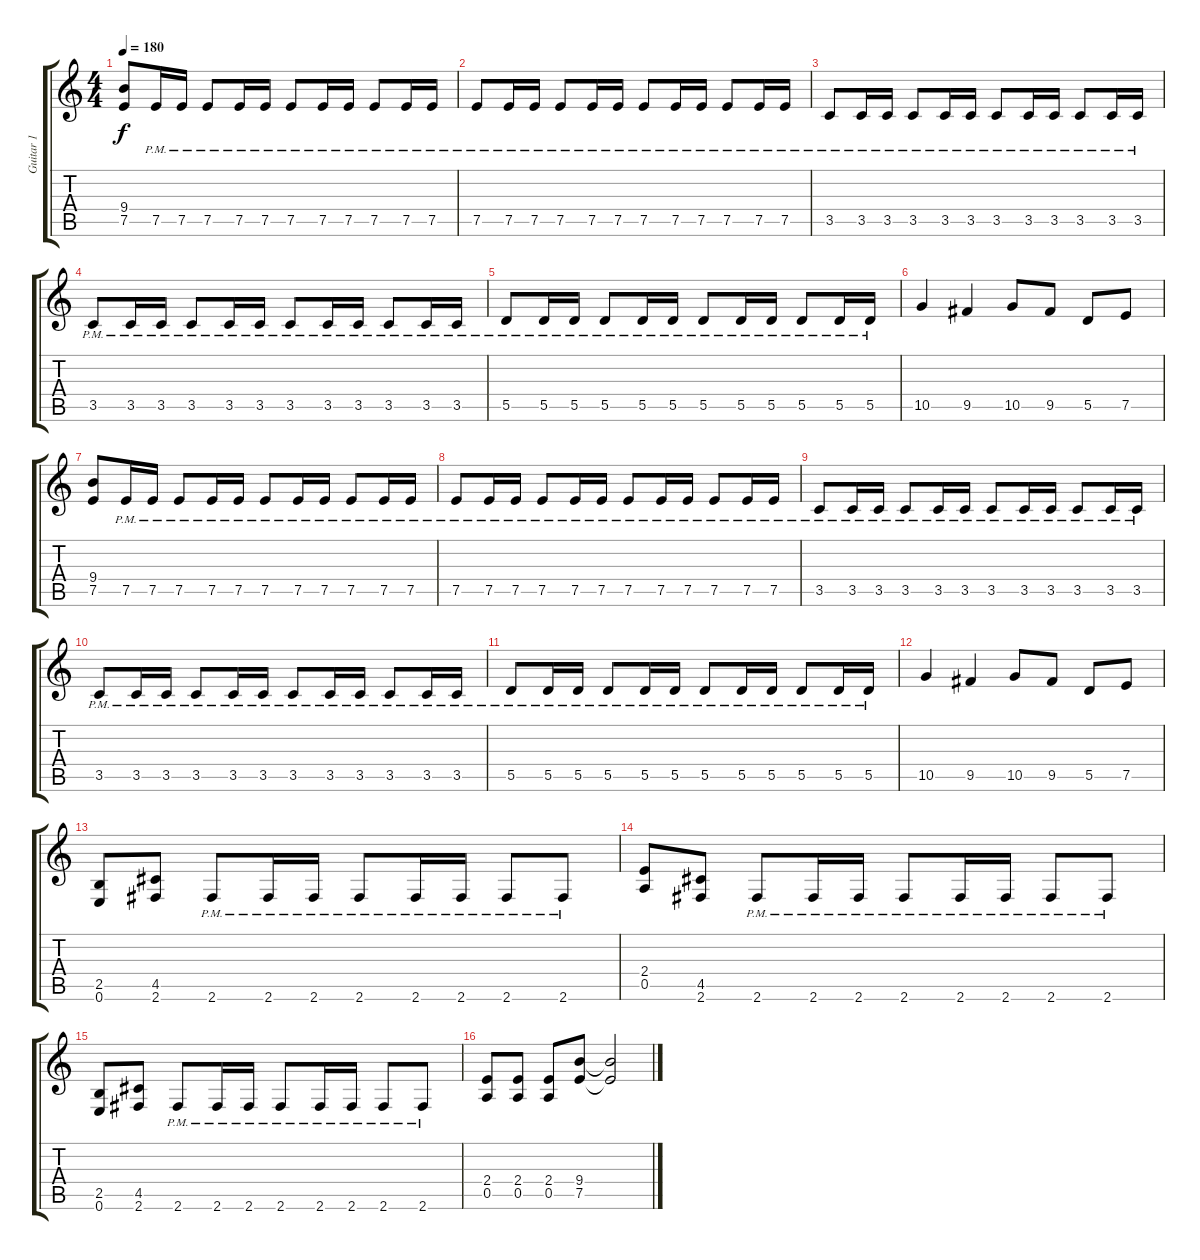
\track ("Guitar 1" "Guitar 1") {instrument distortionguitar}
\staff {score tabs}
\tuning (E4 B3 G3 D3 A2 E2) {hide}
\ts (4 4)
\tempo 180
\clef g2
\ks c
(9.4 7.5).8{dy f} 7.5{pm}.16 7.5{pm}.16 7.5{pm}.8 7.5{pm}.16 7.5{pm}.16 7.5{pm}.8 7.5{pm}.16 7.5{pm}.16 7.5{pm}.8 7.5{pm}.16 7.5{pm}.16 |
7.5{pm}.8 7.5{pm}.16 7.5{pm}.16 7.5{pm}.8 7.5{pm}.16 7.5{pm}.16 7.5{pm}.8 7.5{pm}.16 7.5{pm}.16 7.5{pm}.8 7.5{pm}.16 7.5{pm}.16 |
3.5{pm}.8 3.5{pm}.16 3.5{pm}.16 3.5{pm}.8 3.5{pm}.16 3.5{pm}.16 3.5{pm}.8 3.5{pm}.16 3.5{pm}.16 3.5{pm}.8 3.5{pm}.16 3.5{pm}.16 |
3.5{pm}.8 3.5{pm}.16 3.5{pm}.16 3.5{pm}.8 3.5{pm}.16 3.5{pm}.16 3.5{pm}.8 3.5{pm}.16 3.5{pm}.16 3.5{pm}.8 3.5{pm}.16 3.5{pm}.16 |
5.5{pm}.8 5.5{pm}.16 5.5{pm}.16 5.5{pm}.8 5.5{pm}.16 5.5{pm}.16 5.5{pm}.8 5.5{pm}.16 5.5{pm}.16 5.5{pm}.8 5.5{pm}.16 5.5{pm}.16 |
10.5.4 9.5.4 10.5.8 9.5.8 5.5.8 7.5.8 |
(9.4 7.5).8 7.5{pm}.16 7.5{pm}.16 7.5{pm}.8 7.5{pm}.16 7.5{pm}.16 7.5{pm}.8 7.5{pm}.16 7.5{pm}.16 7.5{pm}.8 7.5{pm}.16 7.5{pm}.16 |
7.5{pm}.8 7.5{pm}.16 7.5{pm}.16 7.5{pm}.8 7.5{pm}.16 7.5{pm}.16 7.5{pm}.8 7.5{pm}.16 7.5{pm}.16 7.5{pm}.8 7.5{pm}.16 7.5{pm}.16 |
3.5{pm}.8 3.5{pm}.16 3.5{pm}.16 3.5{pm}.8 3.5{pm}.16 3.5{pm}.16 3.5{pm}.8 3.5{pm}.16 3.5{pm}.16 3.5{pm}.8 3.5{pm}.16 3.5{pm}.16 |
3.5{pm}.8 3.5{pm}.16 3.5{pm}.16 3.5{pm}.8 3.5{pm}.16 3.5{pm}.16 3.5{pm}.8 3.5{pm}.16 3.5{pm}.16 3.5{pm}.8 3.5{pm}.16 3.5{pm}.16 |
5.5{pm}.8 5.5{pm}.16 5.5{pm}.16 5.5{pm}.8 5.5{pm}.16 5.5{pm}.16 5.5{pm}.8 5.5{pm}.16 5.5{pm}.16 5.5{pm}.8 5.5{pm}.16 5.5{pm}.16 |
10.5.4 9.5.4 10.5.8 9.5.8 5.5.8 7.5.8 |
(2.5 0.6).8 (4.5 2.6).8 2.6{pm}.8 2.6{pm}.16 2.6{pm}.16 2.6{pm}.8 2.6{pm}.16 2.6{pm}.16 2.6{pm}.8 2.6{pm}.8 |
(2.4 0.5).8 (4.5 2.6).8 2.6{pm}.8 2.6{pm}.16 2.6{pm}.16 2.6{pm}.8 2.6{pm}.16 2.6{pm}.16 2.6{pm}.8 2.6{pm}.8 |
(2.5 0.6).8 (4.5 2.6).8 2.6{pm}.8 2.6{pm}.16 2.6{pm}.16 2.6{pm}.8 2.6{pm}.16 2.6{pm}.16 2.6{pm}.8 2.6{pm}.8 |
(2.4 0.5).8 (2.4 0.5).8 (2.4 0.5).8 (9.4 7.5).8 (9.4{t} 7.5{t}).2
